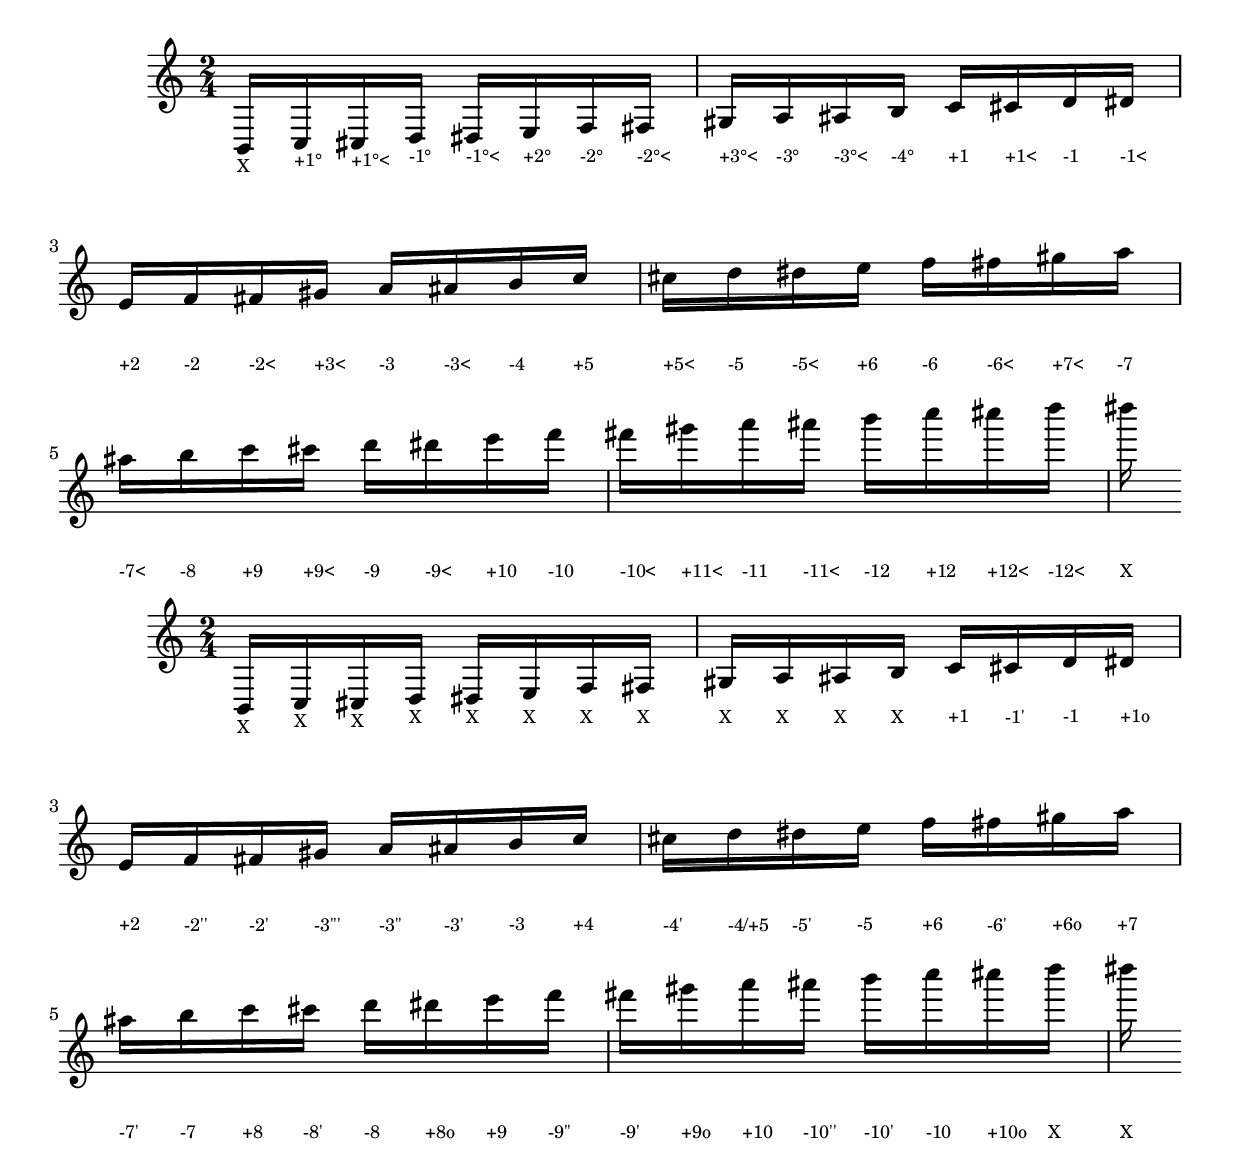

\version "2.22.0"

%{
A small file to help when scoring notation for harmonicas.

This file relies heavily on work presented by Bradford Powell in
the following thread;

http://osdir.com/ml/lilypond-user-gnu/2010-04/msg00250.html
%}

\version "2.22.0"

flutter = #(define-event-function (parser location) ()
  #{ :32 #}
)

shake = #(define-event-function (parser location) ()
  #{ :32 #}
)


pull = {
   \once \override Staff.NoteHead.style = #'slash
  }

quartertone =
#(let ((m (make-articulation 'stopped)))
   (set! (ly:music-property m 'tweaks)
      (acons 'font-size 2 (ly:music-property m 'tweaks)))
   m)
slap =
#(let ((m (make-articulation 'flageolet)))
   (set! (ly:music-property m 'tweaks)
      (acons 'font-size -3 (ly:music-property m 'tweaks)))
   m)

dip =
#(let ((m (make-articulation 'upbow)))
   (set! (ly:music-property m 'tweaks)
      (acons 'font-size -3 (ly:music-property m 'tweaks)))
   m)

#(define (NoteEvent? music)
   (equal? (ly:music-property music 'name) 'NoteEvent))

#(define* (blow hole #:optional (bends 0))
  (case bends
    ((0) (markup (#:concat ("+" hole))))
    ((1) (markup (#:concat ("+" hole "'"))))
    ((2) (markup (#:concat ("+" hole "''"))))
    (else (markup "B"))))

#(define* (draw hole #:optional (bends 0))
  (case bends
    ((0) (markup (#:concat ("-" hole))))
    ((1) (markup (#:concat ("-" hole "'"))))
    ((2) (markup (#:concat ("-" hole "''"))))
    ((3) (markup (#:concat ("-" hole "'''"))))
    ((4) (markup (#:concat ("-" hole "'"))))
    ((5) (markup (#:concat ("-" hole "'"))))
    ((6) (markup (#:concat ("-" hole "'"))))
    ((7) (markup (#:concat ("-" hole "'"))))
    ((8) (markup (#:concat ("-" hole "'"))))
    ((9) (markup (#:concat ("-" hole "''"))))
    ((10) (markup (#:concat ("-" hole "''"))))
    (else (markup "D"))))

#(define* (dup hole1 hole2)
   (markup (#:concat ("-" hole1 "/+" hole2))))

#(define (overblow hole)
   (markup (#:concat ("+" hole "o"))))

#(define (overdraw hole)
   (markup (#:concat ("-" hole "o"))))

#(define (slide hole)
   (markup (#:concat (hole "<"))))

#(define (low-register hole)
   (markup (#:concat (hole "°"))))

#(define (get-diatonic-c-powerbender-tab NoteEvent)
   (case (ly:pitch-semitones (ly:music-property NoteEvent 'pitch))
    ((0) (blow "1"))
    ((1) (draw "1" 1))
    ((2) (draw "1"))
    ((3) (overblow "1"))
    ((4) (blow "2"))
    ((5) (draw "2" 2))
    ((6) (draw "2" 1))
    ((7) (dup "2" "3"))
    ((8) (draw "3" 3))
    ((9) (draw "3" 2))
    ((10) (draw "3" 1))
    ((11) (draw "3"))
    ((12) (blow "4"))
    ((13) (draw "4" 1))
    ((14) (dup "4" "5"))
    ((15) (draw "5" 1))
    ((16) (draw "5"))
    ((17) (blow "6"))
    ((18) (draw "6" 1))
    ((19) (draw "6"))
    ((20) (overblow "6"))
    ((21) (blow "7"))
    ((22) (draw "7" 1))
    ((23) (draw "7"))
    ((24) (blow "8"))
    ((25) (draw "8" 1))
    ((26) (draw "8"))
    ((27) (overblow "8"))
    ((28) (blow "9"))
    ((29) (draw "9" 2))
    ((30) (draw "9" 1))
    ((31) (draw "9"))
    ((32) (overblow "9"))
    ((33) (blow "10"))
    ((34) (draw "10" 2))
    ((35) (draw "10" 1))
    ((36) (draw "10"))
    ((37) (overblow "10"))
    (else (markup "X"))))

#(define (get-chromatic-c-solo-tab NoteEvent)
   (case (ly:pitch-semitones (ly:music-property NoteEvent 'pitch))
    ((-12) (blow (low-register "1")))          
    ((-11) (blow (slide (low-register "1"))))  
    ((-10) (draw (low-register "1")))          
    ((-9) (draw (slide (low-register "1"))))   
    ((-8) (blow (low-register "2")))           
    ((-7) (draw (low-register "2")))           
    ((-6) (draw (slide (low-register "2"))))   
    ((-5) (blow (low-register "3")))           
    ((-4) (blow (slide (low-register "3"))))   
    ((-3) (draw (low-register "3")))           
    ((-2) (draw (slide (low-register "3"))))   
    ((-1) (draw (low-register "4")))           
    
    ((0) (blow "1"))           
    ((1) (slide (blow "1")))   
    ((2) (draw "1"))           
    ((3) (slide (draw "1")))    
    ((4) (blow "2"))           
    ((5) (draw "2"))           
    ((6) (slide (draw "2")))   
    ((7) (blow "3"))           
    ((8) (slide (blow "3")))   
    ((9) (draw "3"))           
    ((10) (slide (draw "3")))  
    ((11) (draw "4"))          
    
    ((12) (blow "5"))          
    ((13) (slide (blow "5")))   
    ((14) (draw "5"))           
    ((15) (slide (draw "5")) )   
    ((16) (blow "6"))           
    ((17) (draw "6"))           
    ((18) (slide (draw "6")))   
    ((19) (blow "7"))           
    ((20) (slide (blow "7")))   
    ((21) (draw "7"))           
    ((22) (slide (draw "7")))  
    ((23) (draw "8"))          
    
    ((24) (blow "9"))           
    ((25) (slide (blow "9")))    
    ((26) (draw "9"))            
    ((27) (slide (draw "9")))   
    ((28) (blow "10"))           
    ((29) (draw "10"))           
    ((30) (slide (draw "10")))   
    ((31) (blow "11"))           
    ((32) (slide (blow "11")))   
    ((33) (draw "11"))           
    ((34) (slide (draw "11")))  
    ((35) (draw "12"))          
    
    ((36) (blow "12"))          
    ((37) (slide (blow "12")))  
    ((38) (slide (draw "12")))  
    (else (markup "X"))))

#(define (make-textscript dir txt)
   (make-music 'TextScriptEvent
               'direction dir
               'text txt))

#(define (make-tab-number NoteEvent tuning)
   (make-textscript
     DOWN
     (case tuning
       ((diatonic-c-powerbender) (get-diatonic-c-powerbender-tab NoteEvent))
       ((chromatic-c-solo) (get-chromatic-c-solo-tab NoteEvent))
       (else (diatonic-c-powerbender) (get-diatonic-c-powerbender-tab NoteEvent)))))

#(define (make-tab-numbers EventChord tuning)
   (let ((elts (ly:music-property EventChord 'elements)))
     (map make-tab-number (filter NoteEvent? elts))))

#(define (append-property! music property element)
     (set! (ly:music-property music property)
                (append! (ly:music-property music property)
		                    (list element)))
				         music)

#(define* (add-diatonic-c-powerbender-tabs m)
   (cond ((music-is-of-type? m 'event-chord)
       (set! (ly:music-property m 'elements)
             (append (ly:music-property m 'elements)
                     (reverse (make-tab-numbers m 'diatonic-c-powerbender)))))
         ((music-is-of-type? m 'note-event)
       (set! (ly:music-property m 'articulations)
             (append (ly:music-property m 'articulations)
                     (list (make-tab-number m 'diatonic-c-powerbender)))))
	(else #f)
    )
    m)

#(define* (add-chromatic-c-solo-tabs m)
   (cond ((music-is-of-type? m 'event-chord)
       (set! (ly:music-property m 'elements)
             (append (ly:music-property m 'elements)
                     (reverse (make-tab-numbers m 'chromatic-c-solo)))))
         ((music-is-of-type? m 'note-event)
       (set! (ly:music-property m 'articulations)
             (append (ly:music-property m 'articulations)
                     (list (make-tab-number m 'chromatic-c-solo)))))
	(else #f)
    )
    m)

diatonicHarmonicaTab =
#(define-music-function
  (parser location music)
  (ly:music?)
  (music-map add-diatonic-c-powerbender-tabs music))

chromaticHarmonicaTab =
#(define-music-function
  (parser location music)
  (ly:music?)
  (music-map add-chromatic-c-solo-tabs music))

\version "2.22.0"

\layout {
   #(layout-set-staff-size 20)

   \context { \Score
      \override MetronomeMark.padding = #5
      \override SpacingSpanner.base-shortest-duration = #(ly:make-moment 1/128)
      \override TextScript.font-size = #-2
        \override TextScript.padding = #5
   }
   \context { \Staff
      \override TimeSignature.style = #'numbered
      \override StringNumber.transparent = ##t
   }
   \context { \TabStaff
      \override TimeSignature.style = #'numbered
      \override Stem.transparent = ##t
      \override Flag.transparent = ##t
      \override Beam.transparent = ##t
   }
   \context { \TabVoice
      \override Tie.stencil = ##f
   }
   \context { \StaffGroup
      \consists "Instrument_name_engraver"
   }
}

\paper {
  system-system-spacing.minimum-distance = #20
}


chromaticScale = {
   b16 c cis d dis e f fis gis a ais b c
   cis d dis e f fis gis a ais b c
   cis d dis e f fis gis a ais b c
   cis d dis e f fis gis a ais b c cis d dis
 }
   
\chromaticHarmonicaTab \relative c {
  \time 2/4
  \chromaticScale
} 

\diatonicHarmonicaTab \relative c {
  \time 2/4
  \chromaticScale
} 
